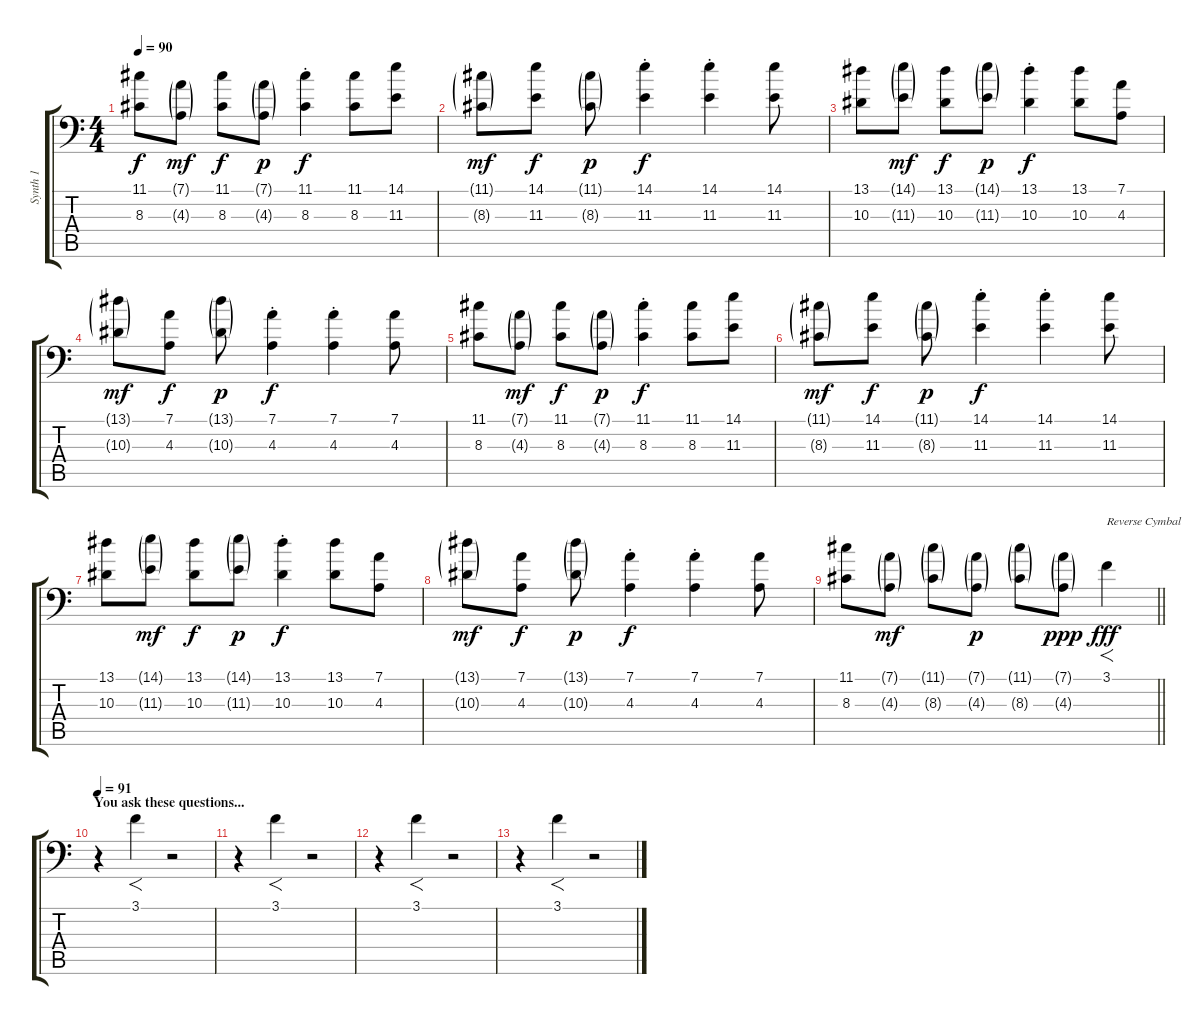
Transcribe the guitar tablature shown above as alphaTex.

\track ("Synth 1" "Synth 1") {instrument fx7echoes}
\staff {score tabs}
\tuning (D4 A3 F3 C3 G2 A1) {hide}
\ts (4 4)
\tempo 90
\clef f4
\ks c
(11.1 8.3).8{dy f} (7.1{g} 4.3{g}).8{dy mf} (11.1 8.3).8{dy f} (7.1{g} 4.3{g}).8{dy p} (11.1{st} 8.3{st}).4{dy f} (11.1 8.3).8 (14.1 11.3).8 |
(11.1{g} 8.3{g}).8{dy mf} (14.1 11.3).8{dy f} (11.1{g} 8.3{g}).8{dy p} (14.1{st} 11.3{st}).4{dy f} (14.1{st} 11.3{st}).4 (14.1 11.3).8 |
(13.1 10.3).8 (14.1{g} 11.3{g}).8{dy mf} (13.1 10.3).8{dy f} (14.1{g} 11.3{g}).8{dy p} (13.1{st} 10.3{st}).4{dy f} (13.1 10.3).8 (7.1 4.3).8 |
(13.1{g} 10.3{g}).8{dy mf} (7.1 4.3).8{dy f} (13.1{g} 10.3{g}).8{dy p} (7.1{st} 4.3{st}).4{dy f} (7.1{st} 4.3{st}).4 (7.1 4.3).8 |
(11.1 8.3).8 (7.1{g} 4.3{g}).8{dy mf} (11.1 8.3).8{dy f} (7.1{g} 4.3{g}).8{dy p} (11.1{st} 8.3{st}).4{dy f} (11.1 8.3).8 (14.1 11.3).8 |
(11.1{g} 8.3{g}).8{dy mf} (14.1 11.3).8{dy f} (11.1{g} 8.3{g}).8{dy p} (14.1{st} 11.3{st}).4{dy f} (14.1{st} 11.3{st}).4 (14.1 11.3).8 |
(13.1 10.3).8 (14.1{g} 11.3{g}).8{dy mf} (13.1 10.3).8{dy f} (14.1{g} 11.3{g}).8{dy p} (13.1{st} 10.3{st}).4{dy f} (13.1 10.3).8 (7.1 4.3).8 |
(13.1{g} 10.3{g}).8{dy mf} (7.1 4.3).8{dy f} (13.1{g} 10.3{g}).8{dy p} (7.1{st} 4.3{st}).4{dy f} (7.1{st} 4.3{st}).4 (7.1 4.3).8 |
\barLineRight lightlight
(11.1 8.3).8 (7.1{g} 4.3{g}).8{dy mf} (11.1{g} 8.3{g}).8 (7.1{g} 4.3{g}).8{dy p} (11.1{g} 8.3{g}).8 (7.1{g} 4.3{g}).8{dy ppp} 3.1.4{f txt "Reverse Cymbal" dy fff volume 16 instrument reversecymbal} |
\section ("" "You ask these questions...")
\tempo 91
r.4 3.1.4{f} r.2 |
r.4 3.1.4{f} r.2 |
r.4 3.1.4{f} r.2 |
r.4 3.1.4{f} r.2
